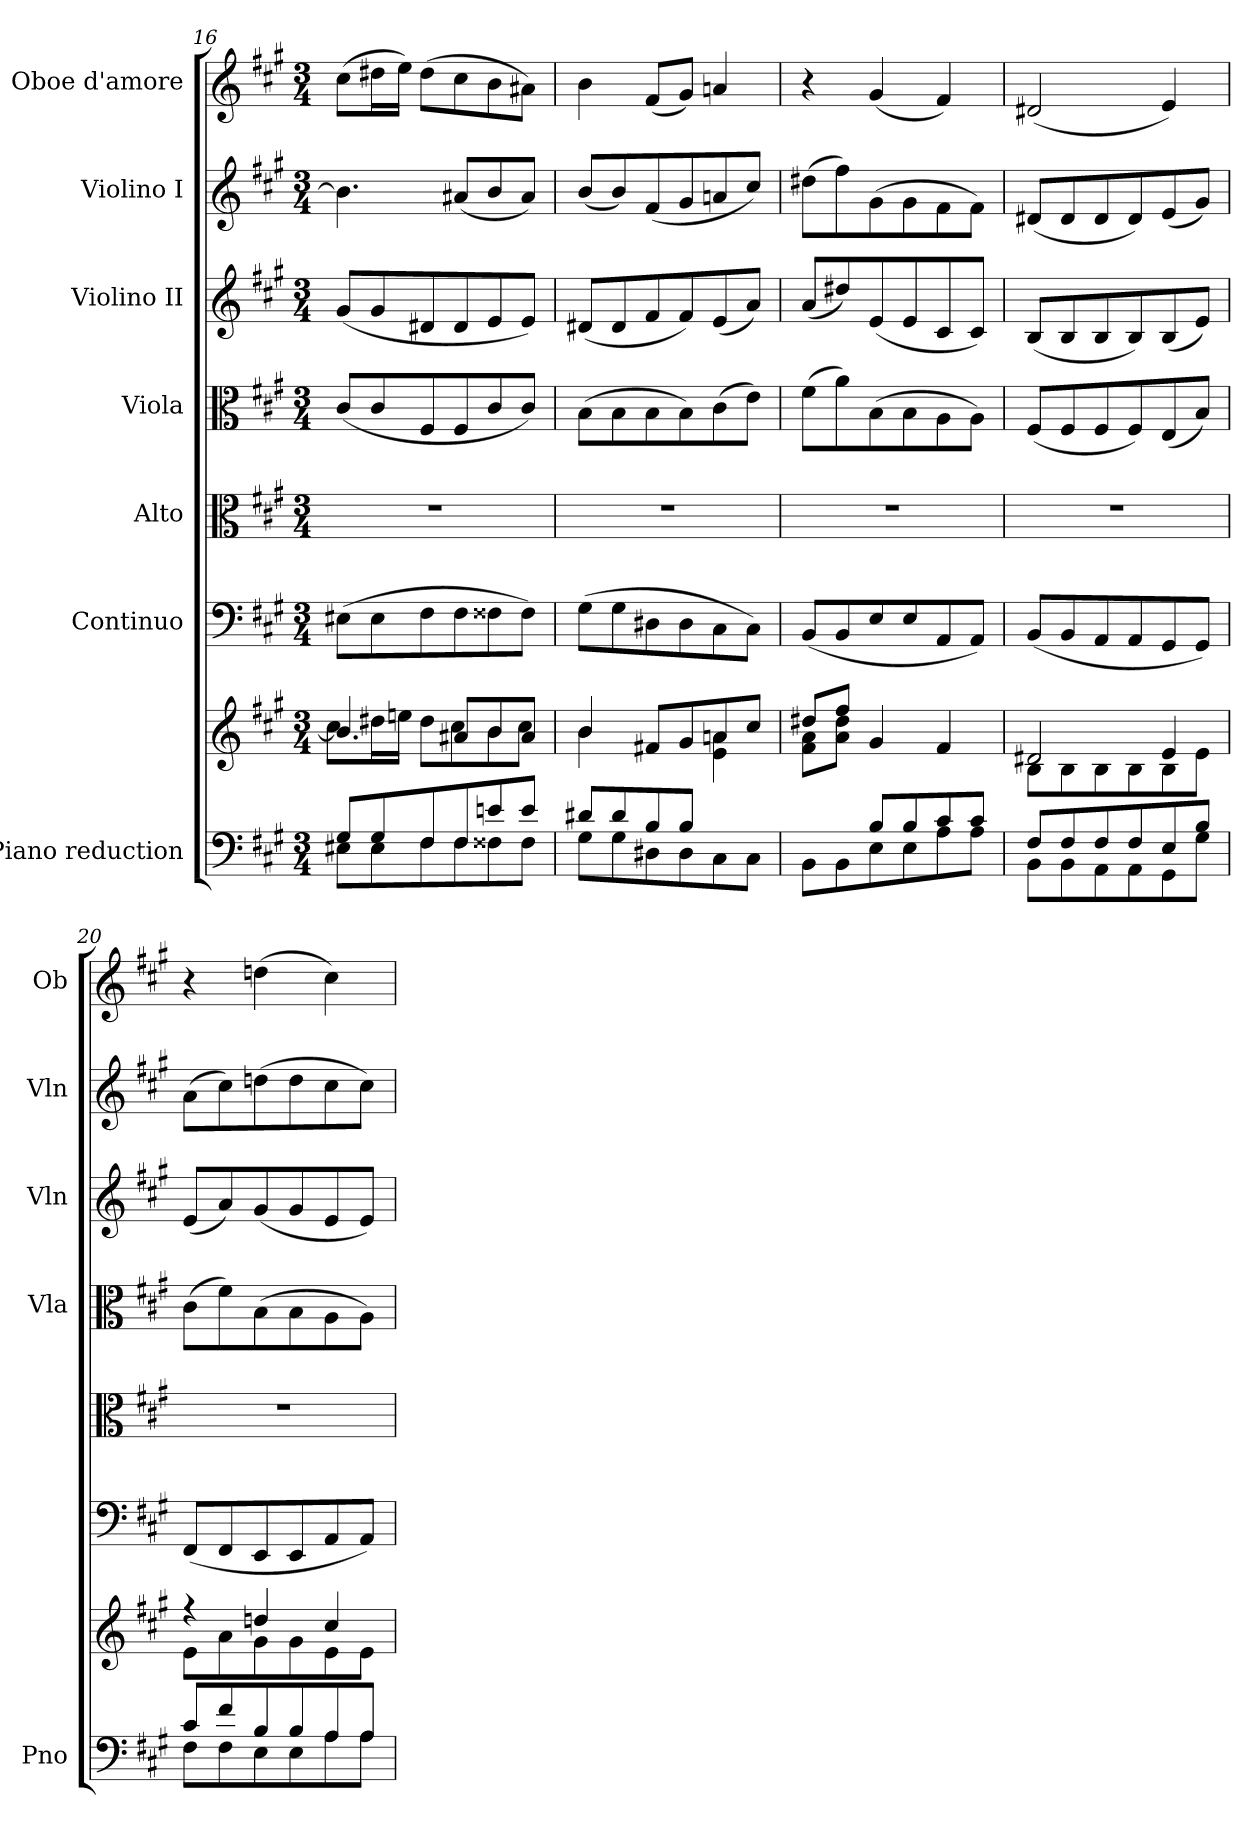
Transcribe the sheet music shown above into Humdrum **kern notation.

**kern	**kern	**kern	**kern	**kern	**kern	**kern	**kern
*part7	*part7	*part6	*part5	*part4	*part3	*part2	*part1
*staff8	*staff7	*staff6	*staff5	*staff4	*staff3	*staff2	*staff1
*I"Piano reduction	*	*I"Continuo	*I"Alto	*I"Viola	*I"Violino II	*I"Violino I	*I"Oboe d'amore
*I'Pno	*	*	*	*I'Vla	*I'Vln	*I'Vln	*I'Ob
*clefF4	*clefG2	*clefF4	*clefC3	*clefC3	*clefG2	*clefG2	*clefG2
*k[f#c#g#]	*k[f#c#g#]	*k[f#c#g#]	*k[f#c#g#]	*k[f#c#g#]	*k[f#c#g#]	*k[f#c#g#]	*k[f#c#g#]
*M3/4	*M3/4	*M3/4	*M3/4	*M3/4	*M3/4	*M3/4	*M3/4
=16	=16	=16	=16	=16	=16	=16	=16
*^	*^	*	*	*	*	*	*
8G#/L	8E#X\L	4.b/]	8cc#\L	(8E#X\L	2.r	(8c#/L	(8g#/L	4.b\]	(8cc#\L
8G#/	8E#\	.	16dd#X\L	8E#\	.	8c#/	8g#/	.	16dd#X\L
.	.	.	16een\JJ	.	.	.	.	.	16ee\JJ)
8F#/	8F#\	.	8dd#\L	8F#\	.	8F#/	8d#X/	.	(8dd#\L
8F#/	8F#\	8a#X/L	8cc#\	8F#\	.	8F#/	8d#/	(8a#X/L	8cc#\
8en/	8F##X\	8b/	8b\	8F##X\	.	8c#/	8e/	8b/	8b\
8e/J	8F##\J	8a#/J	8cc#\J	8F##\J)	.	8c#/J)	8e/J)	8a#/J)	8a#X\J)
=17	=17	=17	=17	=17	=17	=17	=17	=17	=17
8d#X/L	8G#\L	4b/	4b\	(8G#\L	2.r	(8B\L	(8d#X/L	(8b/L	4b\
8d#/	8G#\	.	.	8G#\	.	8B\	8d#/	8b/)	.
8B/	8D#X\	8f#X/L	4ryy	8D#X\	.	8B\	8f#/	(8f#/	(8f#/L
8B/J	8D#\	8g#/	.	8D#\	.	8B\)	8f#/)	8g#/	8g#/J)
4ryy	8C#\	8an/	4e\ 4a\	8C#\	.	(8c#\	(8e/	8an/	4an/
.	8C#\J	8cc#/J	.	8C#\J)	.	8e\J)	8a/J)	8cc#/J)	.
=18	=18	=18	=18	=18	=18	=18	=18	=18	=18
4ryy	8BB\L	8dd#X/L	8f#\ 8a\L	(8BB/L	2.r	(8f#\L	(8a/L	(8dd#X\L	4r
.	8BB\	8ff#/J	8a\ 8dd#\J	8BB/	.	8a\)	8dd#X/)	8ff#\)	.
8B/L	8E\	4g#/	2ryy	8E/	.	(8B\	(8e/	(8g#\	(4g#/
8B/	8E\	.	.	8E/	.	8B\	8e/	8g#\	.
8c#/	8A\	4f#/	.	8AA/	.	8A\	8c#/	8f#\	4f#/)
8c#/J	8A\J	.	.	8AA/J)	.	8A\J)	8c#/J)	8f#\J)	.
=19	=19	=19	=19	=19	=19	=19	=19	=19	=19
8F#/L	8BB\L	2d#X/	8B\L	(8BB/L	2.r	(8F#/L	(8B/L	(8d#X/L	(2d#X/
8F#/	8BB\	.	8B\	8BB/	.	8F#/	8B/	8d#/	.
8F#/	8AA\	.	8B\	8AA/	.	8F#/	8B/	8d#/	.
8F#/	8AA\	.	8B\	8AA/	.	8F#/)	8B/)	8d#/)	.
8E/	8GG#\	4e/	8B\	8GG#/	.	(8E/	(8B/	(8e/	4e/)
8B/J	8G#\J	.	8e\J	8GG#/J)	.	8B/J)	8e/J)	8g#/J)	.
=20	=20	=20	=20	=20	=20	=20	=20	=20	=20
8c#/L	8F#\L	4r	8e\L	(8FF#/L	2.r	(8c#\L	(8e/L	(8a\L	4r
8f#/	8F#\	.	8a\	8FF#/	.	8f#\)	8a/)	8cc#\)	.
8B/	8E\	4ddn/	8g#\	8EE/	.	(8B\	(8g#/	(8ddn\	(4ddn\
8B/	8E\	.	8g#\	8EE/	.	8B\	8g#/	8dd\	.
8A/	8A\	4cc#/	8e\	8AA/	.	8A\	8e/	8cc#\	4cc#\)
8A/J	8A\J	.	8e\J	8AA/J)	.	8A\J)	8e/J)	8cc#\J)	.
*v	*v	*	*	*	*	*	*	*	*
*	*v	*v	*	*	*	*	*	*
=	=	=	=	=	=	=	=
*-	*-	*-	*-	*-	*-	*-	*-
